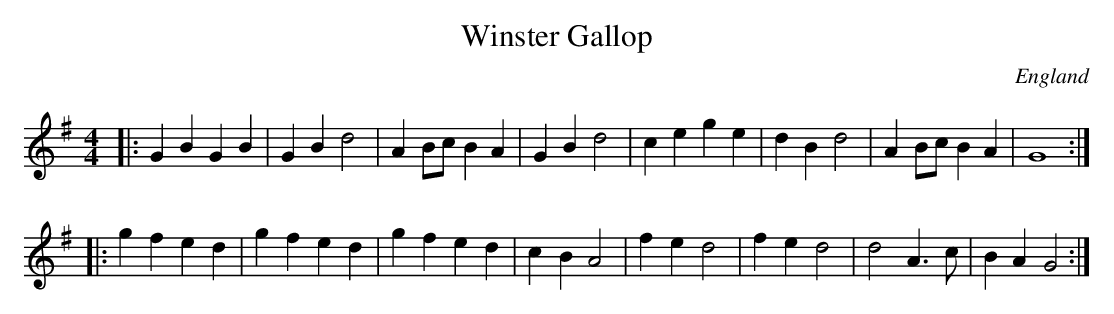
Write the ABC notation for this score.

X:1
T:Winster Gallop
M:4/4
O:England
K:G major
|:\
G2B2 G2B2 | G2B2 d4 | A2Bc B2A2 | G2B2 d4 |\
c2e2 g2e2 | d2B2 d4 | A2Bc B2A2 | G8 ::
g2f2 e2d2 | g2f2 e2d2 | g2f2 e2d2 | c2B2 A4 |\
f2e2 d4   | f2e2 d4   | d4   A3c | B2A2 G4:|
